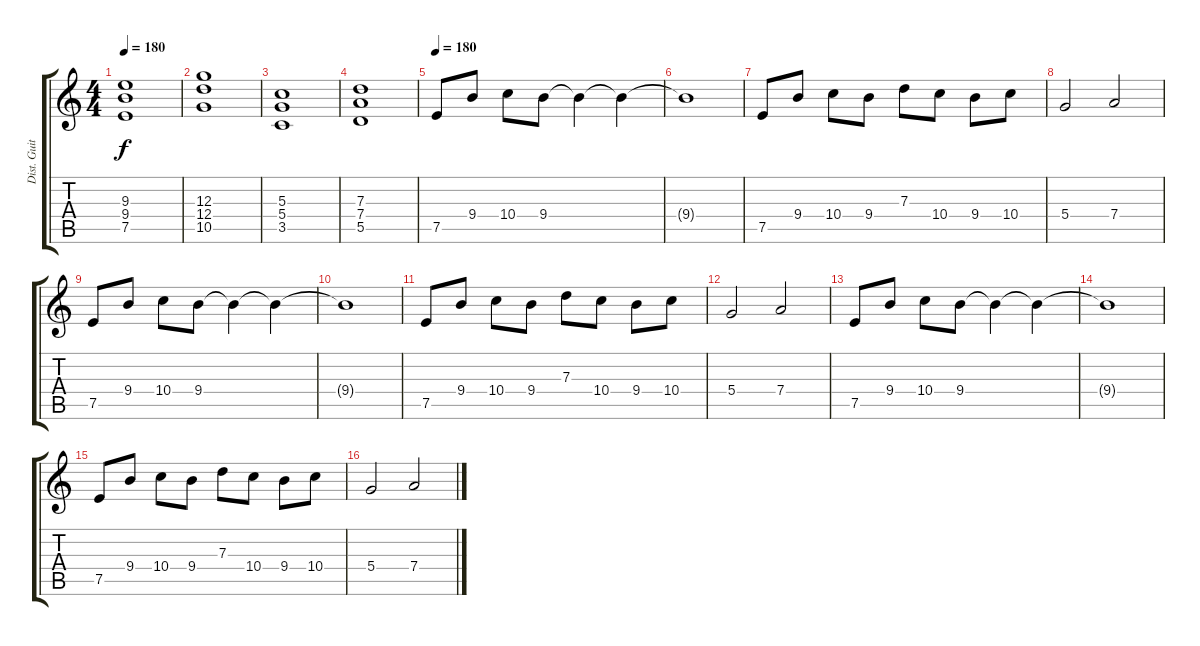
\track ("Dist. Guitar 2" "Dist. Guit") {instrument distortionguitar}
\staff {score tabs}
\tuning (E4 B3 G3 D3 A2 E2) {hide}
\ts (4 4)
\tempo 180
\clef g2
\ks c
(9.3 9.4 7.5).1{dy f} |
(12.3 12.4 10.5).1 |
(5.3 5.4 3.5).1 |
(7.3 7.4 5.5).1 |
\tempo 180
7.5.8{instrument distortionguitar} 9.4.8 10.4.8 9.4.8 9.4{t}.4 9.4{t}.4 |
9.4{t}.1 |
7.5.8 9.4.8 10.4.8 9.4.8 7.3.8 10.4.8 9.4.8 10.4.8 |
5.4.2 7.4.2 |
7.5.8 9.4.8 10.4.8 9.4.8 9.4{t}.4 9.4{t}.4 |
9.4{t}.1 |
7.5.8 9.4.8 10.4.8 9.4.8 7.3.8 10.4.8 9.4.8 10.4.8 |
5.4.2 7.4.2 |
7.5.8 9.4.8 10.4.8 9.4.8 9.4{t}.4 9.4{t}.4 |
9.4{t}.1 |
7.5.8 9.4.8 10.4.8 9.4.8 7.3.8 10.4.8 9.4.8 10.4.8 |
5.4.2 7.4.2
